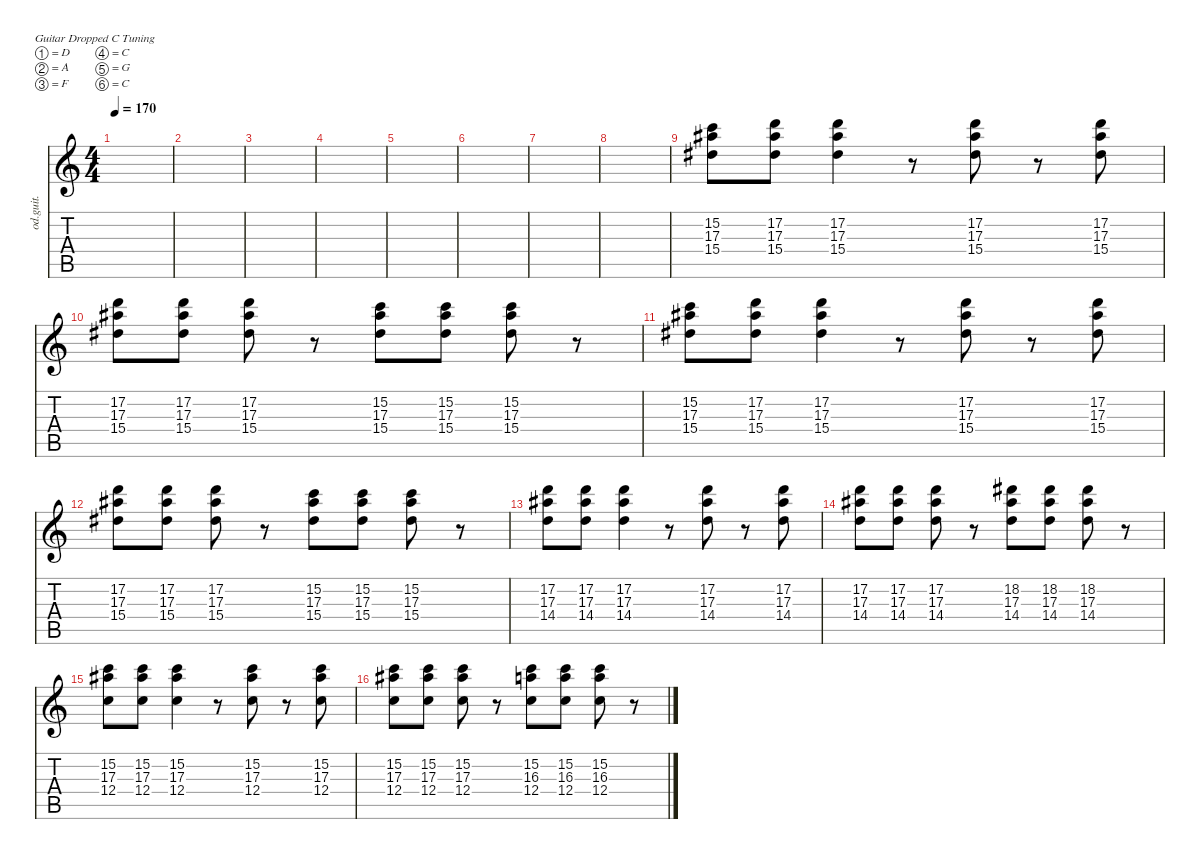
\defaultSystemsLayout 4
\hideDynamics
\bracketExtendMode nobrackets
\otherSystemsTrackNameOrientation horizontal
\track ("Overdriven Guitar" "od.guit.") {instrument overdrivenguitar}
\staff {score tabs}
\tuning (D4 A3 F3 C3 G2 C2)
\ts (4 4)
\tempo 170
\clef g2
\ks c
|
|
|
|
|
|
|
|
(17.3{acc #} 15.4{acc #} 15.2).8{beam Down} (17.3{acc #} 17.2 15.4{acc #}).8{beam Down} (17.3{acc #} 17.2 15.4{acc #}).4{beam Down} r.8{beam Down} (17.3{acc #} 17.2 15.4{acc #}).8{beam Down} r.8{beam Down} (17.3{acc #} 17.2 15.4{acc #}).8{beam Down} |
(17.3{acc #} 17.2 15.4{acc #}).8{beam Down} (17.3{acc #} 17.2 15.4{acc #}).8{beam Down} (17.3{acc #} 17.2 15.4{acc #}).8{beam Down} r.8{beam Down} (17.3{acc #} 15.4{acc #} 15.2).8{beam Down} (17.3{acc #} 15.4{acc #} 15.2).8{beam Down} (17.3{acc #} 15.4{acc #} 15.2).8{beam Down} r.8{beam Down} |
(17.3{acc #} 15.4{acc #} 15.2).8{beam Down} (17.3{acc #} 17.2 15.4{acc #}).8{beam Down} (17.3{acc #} 17.2 15.4{acc #}).4{beam Down} r.8{beam Down} (17.3{acc #} 17.2 15.4{acc #}).8{beam Down} r.8{beam Down} (17.3{acc #} 17.2 15.4{acc #}).8{beam Down} |
(17.3{acc #} 17.2 15.4{acc #}).8{beam Down} (17.3{acc #} 17.2 15.4{acc #}).8{beam Down} (17.3{acc #} 17.2 15.4{acc #}).8{beam Down} r.8{beam Down} (17.3{acc #} 15.4{acc #} 15.2).8{beam Down} (17.3{acc #} 15.4{acc #} 15.2).8{beam Down} (17.3{acc #} 15.4{acc #} 15.2).8{beam Down} r.8{beam Down} |
(17.3{acc #} 14.4 17.2).8{beam Down} (17.3{acc #} 17.2 14.4).8{beam Down} (17.3{acc #} 17.2 14.4).4{beam Down} r.8{beam Down} (17.3{acc #} 17.2 14.4).8{beam Down} r.8{beam Down} (17.3{acc #} 17.2 14.4).8{beam Down} |
(17.3{acc #} 17.2 14.4).8{beam Down} (17.3{acc #} 17.2 14.4).8{beam Down} (17.3{acc #} 17.2 14.4).8{beam Down} r.8{beam Down} (14.4 17.3{acc #} 18.2{acc #}).8{beam Down} (17.3{acc #} 14.4 18.2{acc #}).8{beam Down} (17.3{acc #} 14.4 18.2{acc #}).8{beam Down} r.8{beam Down} |
(17.3{acc #} 15.2 12.4).8{beam Down} (17.3{acc #} 15.2 12.4).8{beam Down} (17.3{acc #} 15.2 12.4).4{beam Down} r.8{beam Down} (17.3{acc #} 15.2 12.4).8{beam Down} r.8{beam Down} (17.3{acc #} 15.2 12.4).8{beam Down} |
(17.3{acc #} 15.2 12.4).8{beam Down} (17.3{acc #} 15.2 12.4).8{beam Down} (17.3{acc #} 15.2 12.4).8{beam Down} r.8{beam Down} (15.2 12.4 16.3).8{beam Down} (15.2 12.4 16.3).8{beam Down} (15.2 12.4 16.3).8{beam Down} r.8{beam Down}
